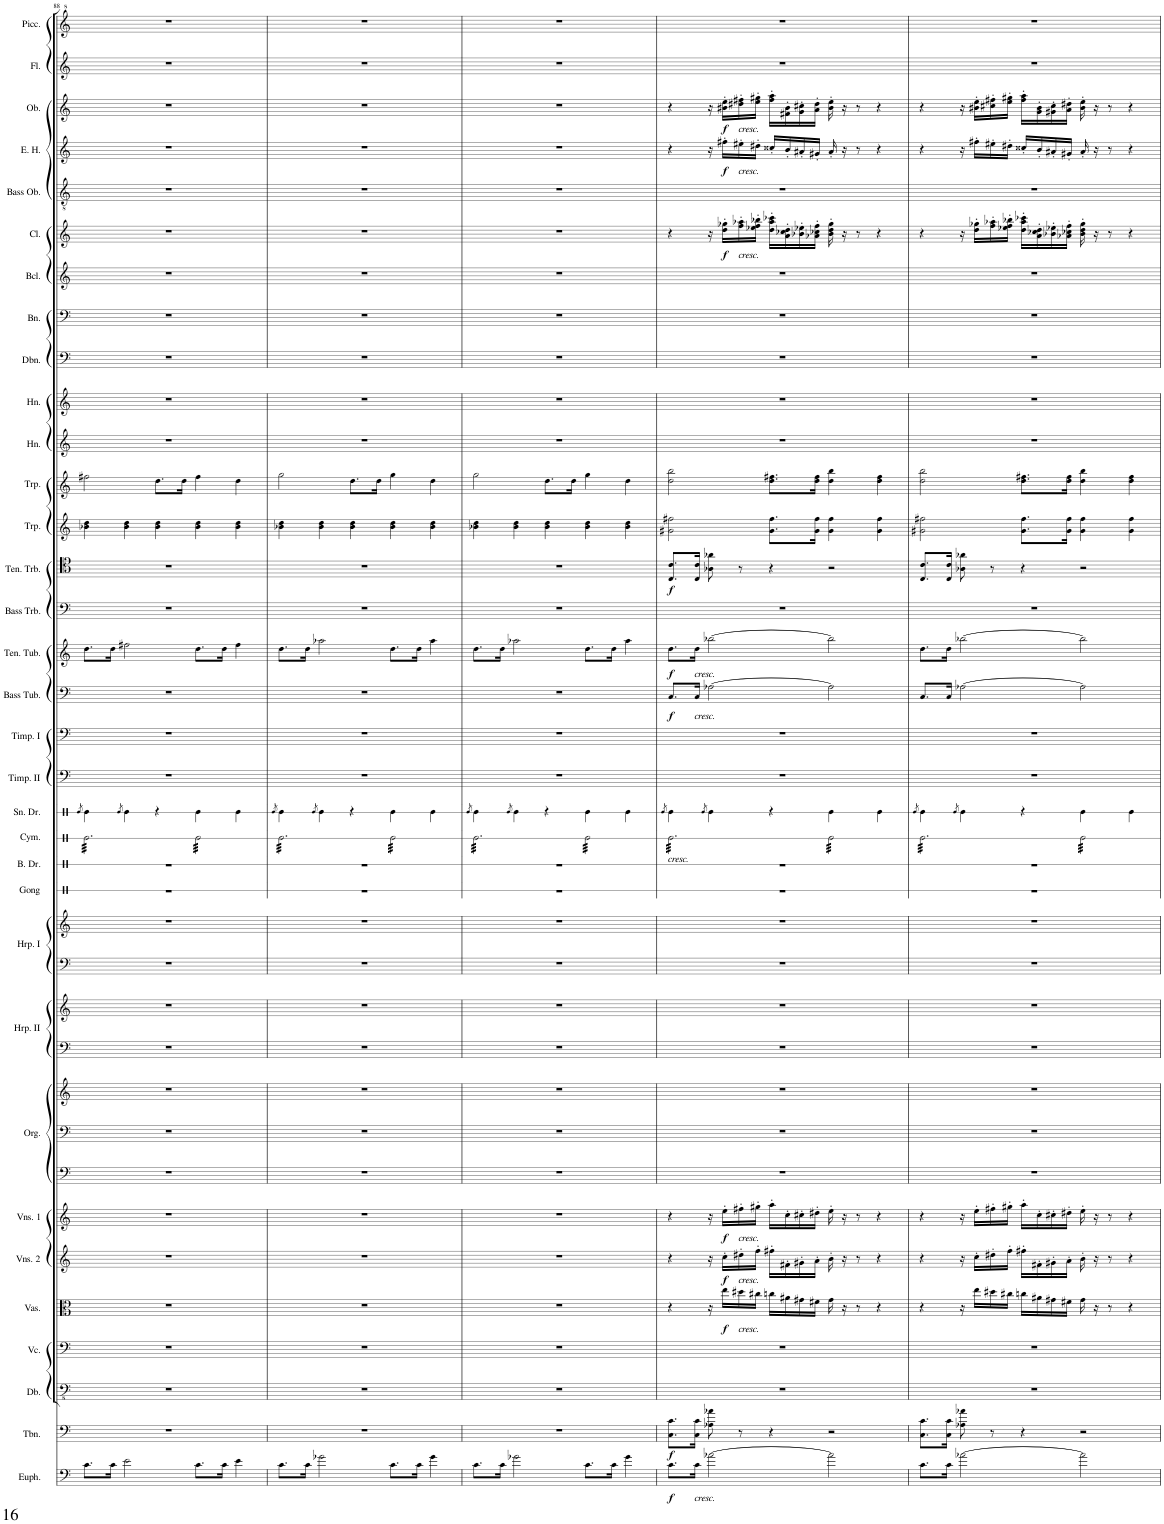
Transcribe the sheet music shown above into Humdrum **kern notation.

**kern	**dynam	**kern	**dynam	**kern	**kern	**kern	**dynam	**kern	**dynam	**kern	**dynam	**kern	**kern	**kern	**kern	**kern	**kern	**kern	**kern	**kern	**kern	**kern	**kern	**kern	**kern	**dynam	**kern	**dynam	**kern	**kern	**dynam	**kern	**kern	**kern	**kern	**kern	**kern	**kern	**kern	**dynam	**kern	**kern	**dynam	**kern	**dynam	**kern	**kern
*part33	*part33	*part32	*part32	*part31	*part30	*part29	*part29	*part28	*part28	*part27	*part27	*part26	*part26	*part26	*part25	*part25	*part24	*part24	*part23	*part22	*part21	*part20	*part19	*part18	*part17	*part17	*part16	*part16	*part15	*part14	*part14	*part13	*part12	*part11	*part10	*part9	*part8	*part7	*part6	*part6	*part5	*part4	*part4	*part3	*part3	*part2	*part1
*staff37	*staff37	*staff36	*staff36	*staff35	*staff34	*staff33	*staff33	*staff32	*staff32	*staff31	*staff31	*staff30	*staff29	*staff28	*staff27	*staff26	*staff25	*staff24	*staff23	*staff22	*staff21	*staff20	*staff19	*staff18	*staff17	*staff17	*staff16	*staff16	*staff15	*staff14	*staff14	*staff13	*staff12	*staff11	*staff10	*staff9	*staff8	*staff7	*staff6	*staff6	*staff5	*staff4	*staff4	*staff3	*staff3	*staff2	*staff1
*I"Euphonium	*	*I"Trombone	*	*I"Doublebasses	*I"Violoncello	*I"Viola	*	*I"2nd Violin	*	*I"1st Violin	*	*I"Organ	*	*	*I"Harp II	*	*I"Harp I	*	*I"Gong	*I"Bass Drum	*I"Cymbal	*I"Snare Drum	*I"Timpani II	*I"Timpani I	*I"Bass Tuba	*	*I"Tenor Tuba	*	*I"Bass Trombone	*I"2 Tenor Trombones	*	*I"III IV	*I"I II	*I"IV V VI	*I"I II III	*I"Double Bassoon	*I"3 Bassoon	*I"Bass Clarinet	*I"3 Clarinets in Bb	*	*I"Bass Oboe	*I"English Horn	*	*I"2 Oboe	*	*I"2 Flutes	*I"2 Piccolos
*I'Euph.	*	*I'Tbn.	*	*I'Db.	*I'Vc.	*	*	*	*	*	*	*I'Org.	*	*	*I'Hrp. II	*	*I'Hrp. I	*	*I'Gong	*I'B. Dr.	*I'Cym.	*I'Sn. Dr.	*I'Timp. II	*I'Timp. I	*I'Bass Tub.	*	*I'Ten. Tub.	*	*I'Bass Trb.	*I'Ten. Trb.	*	*	*	*	*	*I'Dbn.	*I'Bn.	*I'Bcl.	*I'Cl.	*	*I'Bass Ob.	*I'E. H.	*	*I'Ob.	*	*I'Fl.	*I'Picc.
!!LO:PB:g=z
*clefF4	*	*clefF4	*	*clefFv4	*clefF4	*clefC3	*	*clefG2	*	*clefG2	*	*clefF4	*clefF4	*clefG2	*clefF4	*clefG2	*clefF4	*clefG2	*clefX	*clefX	*clefX	*clefX	*clefF4	*clefF4	*clefF4	*	*clefG2	*	*clefF4	*clefC4	*	*clefG2	*clefG2	*clefG2	*clefG2	*clefF4	*clefF4	*clefG2	*clefG2	*	*clefGv2	*clefG2	*	*clefG2	*	*clefG2	*clefG^2
*	*	*	*	*Trd7c12	*	*	*	*	*	*	*	*	*	*	*	*	*	*	*	*	*	*	*	*	*	*	*Trd8c14	*	*	*	*	*Trd1c2	*Trd1c2	*Trd4c7	*Trd4c7	*Trd7c12	*	*Trd8c14	*Trd1c2	*	*	*Trd4c7	*	*	*	*	*Trd-7c-12
*k[]	*	*k[]	*	*k[]	*k[]	*k[]	*	*k[]	*	*k[]	*	*k[]	*k[]	*k[]	*k[]	*k[]	*k[]	*k[]	*k[]	*k[]	*k[]	*k[]	*k[]	*k[]	*k[]	*	*k[]	*	*k[]	*k[]	*	*k[]	*k[]	*k[]	*k[]	*k[]	*k[]	*k[]	*k[]	*	*k[]	*k[]	*	*k[]	*	*k[]	*k[]
*M5/4	*	*M5/4	*	*M5/4	*M5/4	*M5/4	*	*M5/4	*	*M5/4	*	*M5/4	*M5/4	*M5/4	*M5/4	*M5/4	*M5/4	*M5/4	*M5/4	*M5/4	*M5/4	*M5/4	*M5/4	*M5/4	*M5/4	*	*M5/4	*	*M5/4	*M5/4	*	*M5/4	*M5/4	*M5/4	*M5/4	*M5/4	*M5/4	*M5/4	*M5/4	*	*M5/4	*M5/4	*	*M5/4	*	*M5/4	*M5/4
=88	=88	=88	=88	=88	=88	=88	=88	=88	=88	=88	=88	=88	=88	=88	=88	=88	=88	=88	=88	=88	=88	=88	=88	=88	=88	=88	=88	=88	=88	=88	=88	=88	=88	=88	=88	=88	=88	=88	=88	=88	=88	=88	=88	=88	=88	=88	=88
.	.	.	.	.	.	.	.	.	.	.	.	.	.	.	.	.	.	.	.	.	.	8qRe/	.	.	.	.	.	.	.	.	.	.	.	.	.	.	.	.	.	.	.	.	.	.	.	.	.
*	*	*	*	*	*	*	*	*	*	*	*	*	*	*	*	*	*	*	*	*	*tremolo	*	*	*	*	*	*	*	*	*	*	*	*	*	*	*	*	*	*	*	*	*	*	*	*	*	*
8.c\L	.	4%5r	.	4%5r	4%5r	4%5r	.	4%5r	.	4%5r	.	4%5r	4%5r	4%5r	4%5r	4%5r	4%5r	4%5r	4%5r	4%5r	32Re\LLL	4Re\	4%5r	4%5r	4%5r	.	8.dd\L	.	4%5r	4%5r	.	4b-X\ 4dd\	2ff#X\	4%5r	4%5r	4%5r	4%5r	4%5r	4%5r	.	4%5r	4%5r	.	4%5r	.	4%5r	4%5r
.	.	.	.	.	.	.	.	.	.	.	.	.	.	.	.	.	.	.	.	.	32Re\	.	.	.	.	.	.	.	.	.	.	.	.	.	.	.	.	.	.	.	.	.	.	.	.	.	.
.	.	.	.	.	.	.	.	.	.	.	.	.	.	.	.	.	.	.	.	.	32Re\	.	.	.	.	.	.	.	.	.	.	.	.	.	.	.	.	.	.	.	.	.	.	.	.	.	.
.	.	.	.	.	.	.	.	.	.	.	.	.	.	.	.	.	.	.	.	.	32Re\	.	.	.	.	.	.	.	.	.	.	.	.	.	.	.	.	.	.	.	.	.	.	.	.	.	.
.	.	.	.	.	.	.	.	.	.	.	.	.	.	.	.	.	.	.	.	.	32Re\	.	.	.	.	.	.	.	.	.	.	.	.	.	.	.	.	.	.	.	.	.	.	.	.	.	.
.	.	.	.	.	.	.	.	.	.	.	.	.	.	.	.	.	.	.	.	.	32Re\	.	.	.	.	.	.	.	.	.	.	.	.	.	.	.	.	.	.	.	.	.	.	.	.	.	.
16c\Jk	.	.	.	.	.	.	.	.	.	.	.	.	.	.	.	.	.	.	.	.	32Re\	.	.	.	.	.	16dd\Jk	.	.	.	.	.	.	.	.	.	.	.	.	.	.	.	.	.	.	.	.
.	.	.	.	.	.	.	.	.	.	.	.	.	.	.	.	.	.	.	.	.	32Re\	.	.	.	.	.	.	.	.	.	.	.	.	.	.	.	.	.	.	.	.	.	.	.	.	.	.
.	.	.	.	.	.	.	.	.	.	.	.	.	.	.	.	.	.	.	.	.	.	8qRe/	.	.	.	.	.	.	.	.	.	.	.	.	.	.	.	.	.	.	.	.	.	.	.	.	.
2e\	.	.	.	.	.	.	.	.	.	.	.	.	.	.	.	.	.	.	.	.	32Re\	4Re\	.	.	.	.	2ff#X\	.	.	.	.	4b-\ 4dd\	.	.	.	.	.	.	.	.	.	.	.	.	.	.	.
.	.	.	.	.	.	.	.	.	.	.	.	.	.	.	.	.	.	.	.	.	32Re\	.	.	.	.	.	.	.	.	.	.	.	.	.	.	.	.	.	.	.	.	.	.	.	.	.	.
.	.	.	.	.	.	.	.	.	.	.	.	.	.	.	.	.	.	.	.	.	32Re\	.	.	.	.	.	.	.	.	.	.	.	.	.	.	.	.	.	.	.	.	.	.	.	.	.	.
.	.	.	.	.	.	.	.	.	.	.	.	.	.	.	.	.	.	.	.	.	32Re\	.	.	.	.	.	.	.	.	.	.	.	.	.	.	.	.	.	.	.	.	.	.	.	.	.	.
.	.	.	.	.	.	.	.	.	.	.	.	.	.	.	.	.	.	.	.	.	32Re\	.	.	.	.	.	.	.	.	.	.	.	.	.	.	.	.	.	.	.	.	.	.	.	.	.	.
.	.	.	.	.	.	.	.	.	.	.	.	.	.	.	.	.	.	.	.	.	32Re\	.	.	.	.	.	.	.	.	.	.	.	.	.	.	.	.	.	.	.	.	.	.	.	.	.	.
.	.	.	.	.	.	.	.	.	.	.	.	.	.	.	.	.	.	.	.	.	32Re\	.	.	.	.	.	.	.	.	.	.	.	.	.	.	.	.	.	.	.	.	.	.	.	.	.	.
.	.	.	.	.	.	.	.	.	.	.	.	.	.	.	.	.	.	.	.	.	32Re\	.	.	.	.	.	.	.	.	.	.	.	.	.	.	.	.	.	.	.	.	.	.	.	.	.	.
.	.	.	.	.	.	.	.	.	.	.	.	.	.	.	.	.	.	.	.	.	32Re\	4r	.	.	.	.	.	.	.	.	.	4b-\ 4dd\	8.dd\L	.	.	.	.	.	.	.	.	.	.	.	.	.	.
.	.	.	.	.	.	.	.	.	.	.	.	.	.	.	.	.	.	.	.	.	32Re\	.	.	.	.	.	.	.	.	.	.	.	.	.	.	.	.	.	.	.	.	.	.	.	.	.	.
.	.	.	.	.	.	.	.	.	.	.	.	.	.	.	.	.	.	.	.	.	32Re\	.	.	.	.	.	.	.	.	.	.	.	.	.	.	.	.	.	.	.	.	.	.	.	.	.	.
.	.	.	.	.	.	.	.	.	.	.	.	.	.	.	.	.	.	.	.	.	32Re\	.	.	.	.	.	.	.	.	.	.	.	.	.	.	.	.	.	.	.	.	.	.	.	.	.	.
.	.	.	.	.	.	.	.	.	.	.	.	.	.	.	.	.	.	.	.	.	32Re\	.	.	.	.	.	.	.	.	.	.	.	.	.	.	.	.	.	.	.	.	.	.	.	.	.	.
.	.	.	.	.	.	.	.	.	.	.	.	.	.	.	.	.	.	.	.	.	32Re\	.	.	.	.	.	.	.	.	.	.	.	.	.	.	.	.	.	.	.	.	.	.	.	.	.	.
.	.	.	.	.	.	.	.	.	.	.	.	.	.	.	.	.	.	.	.	.	32Re\	.	.	.	.	.	.	.	.	.	.	.	16dd\Jk	.	.	.	.	.	.	.	.	.	.	.	.	.	.
.	.	.	.	.	.	.	.	.	.	.	.	.	.	.	.	.	.	.	.	.	32Re\JJJ	.	.	.	.	.	.	.	.	.	.	.	.	.	.	.	.	.	.	.	.	.	.	.	.	.	.
8.c\L	.	.	.	.	.	.	.	.	.	.	.	.	.	.	.	.	.	.	.	.	32Re\LLL	4Re\	.	.	.	.	8.dd\L	.	.	.	.	4b-\ 4dd\	4ff#\	.	.	.	.	.	.	.	.	.	.	.	.	.	.
.	.	.	.	.	.	.	.	.	.	.	.	.	.	.	.	.	.	.	.	.	32Re\	.	.	.	.	.	.	.	.	.	.	.	.	.	.	.	.	.	.	.	.	.	.	.	.	.	.
.	.	.	.	.	.	.	.	.	.	.	.	.	.	.	.	.	.	.	.	.	32Re\	.	.	.	.	.	.	.	.	.	.	.	.	.	.	.	.	.	.	.	.	.	.	.	.	.	.
.	.	.	.	.	.	.	.	.	.	.	.	.	.	.	.	.	.	.	.	.	32Re\	.	.	.	.	.	.	.	.	.	.	.	.	.	.	.	.	.	.	.	.	.	.	.	.	.	.
.	.	.	.	.	.	.	.	.	.	.	.	.	.	.	.	.	.	.	.	.	32Re\	.	.	.	.	.	.	.	.	.	.	.	.	.	.	.	.	.	.	.	.	.	.	.	.	.	.
.	.	.	.	.	.	.	.	.	.	.	.	.	.	.	.	.	.	.	.	.	32Re\	.	.	.	.	.	.	.	.	.	.	.	.	.	.	.	.	.	.	.	.	.	.	.	.	.	.
16c\Jk	.	.	.	.	.	.	.	.	.	.	.	.	.	.	.	.	.	.	.	.	32Re\	.	.	.	.	.	16dd\Jk	.	.	.	.	.	.	.	.	.	.	.	.	.	.	.	.	.	.	.	.
.	.	.	.	.	.	.	.	.	.	.	.	.	.	.	.	.	.	.	.	.	32Re\	.	.	.	.	.	.	.	.	.	.	.	.	.	.	.	.	.	.	.	.	.	.	.	.	.	.
4e\	.	.	.	.	.	.	.	.	.	.	.	.	.	.	.	.	.	.	.	.	32Re\	4Re\	.	.	.	.	4ff#\	.	.	.	.	4b-\ 4dd\	4dd\	.	.	.	.	.	.	.	.	.	.	.	.	.	.
.	.	.	.	.	.	.	.	.	.	.	.	.	.	.	.	.	.	.	.	.	32Re\	.	.	.	.	.	.	.	.	.	.	.	.	.	.	.	.	.	.	.	.	.	.	.	.	.	.
.	.	.	.	.	.	.	.	.	.	.	.	.	.	.	.	.	.	.	.	.	32Re\	.	.	.	.	.	.	.	.	.	.	.	.	.	.	.	.	.	.	.	.	.	.	.	.	.	.
.	.	.	.	.	.	.	.	.	.	.	.	.	.	.	.	.	.	.	.	.	32Re\	.	.	.	.	.	.	.	.	.	.	.	.	.	.	.	.	.	.	.	.	.	.	.	.	.	.
.	.	.	.	.	.	.	.	.	.	.	.	.	.	.	.	.	.	.	.	.	32Re\	.	.	.	.	.	.	.	.	.	.	.	.	.	.	.	.	.	.	.	.	.	.	.	.	.	.
.	.	.	.	.	.	.	.	.	.	.	.	.	.	.	.	.	.	.	.	.	32Re\	.	.	.	.	.	.	.	.	.	.	.	.	.	.	.	.	.	.	.	.	.	.	.	.	.	.
.	.	.	.	.	.	.	.	.	.	.	.	.	.	.	.	.	.	.	.	.	32Re\	.	.	.	.	.	.	.	.	.	.	.	.	.	.	.	.	.	.	.	.	.	.	.	.	.	.
.	.	.	.	.	.	.	.	.	.	.	.	.	.	.	.	.	.	.	.	.	32Re\JJJ	.	.	.	.	.	.	.	.	.	.	.	.	.	.	.	.	.	.	.	.	.	.	.	.	.	.
=89	=89	=89	=89	=89	=89	=89	=89	=89	=89	=89	=89	=89	=89	=89	=89	=89	=89	=89	=89	=89	=89	=89	=89	=89	=89	=89	=89	=89	=89	=89	=89	=89	=89	=89	=89	=89	=89	=89	=89	=89	=89	=89	=89	=89	=89	=89	=89
.	.	.	.	.	.	.	.	.	.	.	.	.	.	.	.	.	.	.	.	.	.	8qRe/	.	.	.	.	.	.	.	.	.	.	.	.	.	.	.	.	.	.	.	.	.	.	.	.	.
8.c\L	.	4%5r	.	4%5r	4%5r	4%5r	.	4%5r	.	4%5r	.	4%5r	4%5r	4%5r	4%5r	4%5r	4%5r	4%5r	4%5r	4%5r	32Re\LLL	4Re\	4%5r	4%5r	4%5r	.	8.dd\L	.	4%5r	4%5r	.	4b-X\ 4dd\	2gg\	4%5r	4%5r	4%5r	4%5r	4%5r	4%5r	.	4%5r	4%5r	.	4%5r	.	4%5r	4%5r
.	.	.	.	.	.	.	.	.	.	.	.	.	.	.	.	.	.	.	.	.	32Re\	.	.	.	.	.	.	.	.	.	.	.	.	.	.	.	.	.	.	.	.	.	.	.	.	.	.
.	.	.	.	.	.	.	.	.	.	.	.	.	.	.	.	.	.	.	.	.	32Re\	.	.	.	.	.	.	.	.	.	.	.	.	.	.	.	.	.	.	.	.	.	.	.	.	.	.
.	.	.	.	.	.	.	.	.	.	.	.	.	.	.	.	.	.	.	.	.	32Re\	.	.	.	.	.	.	.	.	.	.	.	.	.	.	.	.	.	.	.	.	.	.	.	.	.	.
.	.	.	.	.	.	.	.	.	.	.	.	.	.	.	.	.	.	.	.	.	32Re\	.	.	.	.	.	.	.	.	.	.	.	.	.	.	.	.	.	.	.	.	.	.	.	.	.	.
.	.	.	.	.	.	.	.	.	.	.	.	.	.	.	.	.	.	.	.	.	32Re\	.	.	.	.	.	.	.	.	.	.	.	.	.	.	.	.	.	.	.	.	.	.	.	.	.	.
16c\Jk	.	.	.	.	.	.	.	.	.	.	.	.	.	.	.	.	.	.	.	.	32Re\	.	.	.	.	.	16dd\Jk	.	.	.	.	.	.	.	.	.	.	.	.	.	.	.	.	.	.	.	.
.	.	.	.	.	.	.	.	.	.	.	.	.	.	.	.	.	.	.	.	.	32Re\	.	.	.	.	.	.	.	.	.	.	.	.	.	.	.	.	.	.	.	.	.	.	.	.	.	.
.	.	.	.	.	.	.	.	.	.	.	.	.	.	.	.	.	.	.	.	.	.	8qRe/	.	.	.	.	.	.	.	.	.	.	.	.	.	.	.	.	.	.	.	.	.	.	.	.	.
2g-X\	.	.	.	.	.	.	.	.	.	.	.	.	.	.	.	.	.	.	.	.	32Re\	4Re\	.	.	.	.	2aa-X\	.	.	.	.	4b-\ 4dd\	.	.	.	.	.	.	.	.	.	.	.	.	.	.	.
.	.	.	.	.	.	.	.	.	.	.	.	.	.	.	.	.	.	.	.	.	32Re\	.	.	.	.	.	.	.	.	.	.	.	.	.	.	.	.	.	.	.	.	.	.	.	.	.	.
.	.	.	.	.	.	.	.	.	.	.	.	.	.	.	.	.	.	.	.	.	32Re\	.	.	.	.	.	.	.	.	.	.	.	.	.	.	.	.	.	.	.	.	.	.	.	.	.	.
.	.	.	.	.	.	.	.	.	.	.	.	.	.	.	.	.	.	.	.	.	32Re\	.	.	.	.	.	.	.	.	.	.	.	.	.	.	.	.	.	.	.	.	.	.	.	.	.	.
.	.	.	.	.	.	.	.	.	.	.	.	.	.	.	.	.	.	.	.	.	32Re\	.	.	.	.	.	.	.	.	.	.	.	.	.	.	.	.	.	.	.	.	.	.	.	.	.	.
.	.	.	.	.	.	.	.	.	.	.	.	.	.	.	.	.	.	.	.	.	32Re\	.	.	.	.	.	.	.	.	.	.	.	.	.	.	.	.	.	.	.	.	.	.	.	.	.	.
.	.	.	.	.	.	.	.	.	.	.	.	.	.	.	.	.	.	.	.	.	32Re\	.	.	.	.	.	.	.	.	.	.	.	.	.	.	.	.	.	.	.	.	.	.	.	.	.	.
.	.	.	.	.	.	.	.	.	.	.	.	.	.	.	.	.	.	.	.	.	32Re\	.	.	.	.	.	.	.	.	.	.	.	.	.	.	.	.	.	.	.	.	.	.	.	.	.	.
.	.	.	.	.	.	.	.	.	.	.	.	.	.	.	.	.	.	.	.	.	32Re\	4r	.	.	.	.	.	.	.	.	.	4b-\ 4dd\	8.dd\L	.	.	.	.	.	.	.	.	.	.	.	.	.	.
.	.	.	.	.	.	.	.	.	.	.	.	.	.	.	.	.	.	.	.	.	32Re\	.	.	.	.	.	.	.	.	.	.	.	.	.	.	.	.	.	.	.	.	.	.	.	.	.	.
.	.	.	.	.	.	.	.	.	.	.	.	.	.	.	.	.	.	.	.	.	32Re\	.	.	.	.	.	.	.	.	.	.	.	.	.	.	.	.	.	.	.	.	.	.	.	.	.	.
.	.	.	.	.	.	.	.	.	.	.	.	.	.	.	.	.	.	.	.	.	32Re\	.	.	.	.	.	.	.	.	.	.	.	.	.	.	.	.	.	.	.	.	.	.	.	.	.	.
.	.	.	.	.	.	.	.	.	.	.	.	.	.	.	.	.	.	.	.	.	32Re\	.	.	.	.	.	.	.	.	.	.	.	.	.	.	.	.	.	.	.	.	.	.	.	.	.	.
.	.	.	.	.	.	.	.	.	.	.	.	.	.	.	.	.	.	.	.	.	32Re\	.	.	.	.	.	.	.	.	.	.	.	.	.	.	.	.	.	.	.	.	.	.	.	.	.	.
.	.	.	.	.	.	.	.	.	.	.	.	.	.	.	.	.	.	.	.	.	32Re\	.	.	.	.	.	.	.	.	.	.	.	16dd\Jk	.	.	.	.	.	.	.	.	.	.	.	.	.	.
.	.	.	.	.	.	.	.	.	.	.	.	.	.	.	.	.	.	.	.	.	32Re\JJJ	.	.	.	.	.	.	.	.	.	.	.	.	.	.	.	.	.	.	.	.	.	.	.	.	.	.
8.c\L	.	.	.	.	.	.	.	.	.	.	.	.	.	.	.	.	.	.	.	.	32Re\LLL	4Re\	.	.	.	.	8.dd\L	.	.	.	.	4b-\ 4dd\	4gg\	.	.	.	.	.	.	.	.	.	.	.	.	.	.
.	.	.	.	.	.	.	.	.	.	.	.	.	.	.	.	.	.	.	.	.	32Re\	.	.	.	.	.	.	.	.	.	.	.	.	.	.	.	.	.	.	.	.	.	.	.	.	.	.
.	.	.	.	.	.	.	.	.	.	.	.	.	.	.	.	.	.	.	.	.	32Re\	.	.	.	.	.	.	.	.	.	.	.	.	.	.	.	.	.	.	.	.	.	.	.	.	.	.
.	.	.	.	.	.	.	.	.	.	.	.	.	.	.	.	.	.	.	.	.	32Re\	.	.	.	.	.	.	.	.	.	.	.	.	.	.	.	.	.	.	.	.	.	.	.	.	.	.
.	.	.	.	.	.	.	.	.	.	.	.	.	.	.	.	.	.	.	.	.	32Re\	.	.	.	.	.	.	.	.	.	.	.	.	.	.	.	.	.	.	.	.	.	.	.	.	.	.
.	.	.	.	.	.	.	.	.	.	.	.	.	.	.	.	.	.	.	.	.	32Re\	.	.	.	.	.	.	.	.	.	.	.	.	.	.	.	.	.	.	.	.	.	.	.	.	.	.
16c\Jk	.	.	.	.	.	.	.	.	.	.	.	.	.	.	.	.	.	.	.	.	32Re\	.	.	.	.	.	16dd\Jk	.	.	.	.	.	.	.	.	.	.	.	.	.	.	.	.	.	.	.	.
.	.	.	.	.	.	.	.	.	.	.	.	.	.	.	.	.	.	.	.	.	32Re\	.	.	.	.	.	.	.	.	.	.	.	.	.	.	.	.	.	.	.	.	.	.	.	.	.	.
4g-\	.	.	.	.	.	.	.	.	.	.	.	.	.	.	.	.	.	.	.	.	32Re\	4Re\	.	.	.	.	4aa-\	.	.	.	.	4b-\ 4dd\	4dd\	.	.	.	.	.	.	.	.	.	.	.	.	.	.
.	.	.	.	.	.	.	.	.	.	.	.	.	.	.	.	.	.	.	.	.	32Re\	.	.	.	.	.	.	.	.	.	.	.	.	.	.	.	.	.	.	.	.	.	.	.	.	.	.
.	.	.	.	.	.	.	.	.	.	.	.	.	.	.	.	.	.	.	.	.	32Re\	.	.	.	.	.	.	.	.	.	.	.	.	.	.	.	.	.	.	.	.	.	.	.	.	.	.
.	.	.	.	.	.	.	.	.	.	.	.	.	.	.	.	.	.	.	.	.	32Re\	.	.	.	.	.	.	.	.	.	.	.	.	.	.	.	.	.	.	.	.	.	.	.	.	.	.
.	.	.	.	.	.	.	.	.	.	.	.	.	.	.	.	.	.	.	.	.	32Re\	.	.	.	.	.	.	.	.	.	.	.	.	.	.	.	.	.	.	.	.	.	.	.	.	.	.
.	.	.	.	.	.	.	.	.	.	.	.	.	.	.	.	.	.	.	.	.	32Re\	.	.	.	.	.	.	.	.	.	.	.	.	.	.	.	.	.	.	.	.	.	.	.	.	.	.
.	.	.	.	.	.	.	.	.	.	.	.	.	.	.	.	.	.	.	.	.	32Re\	.	.	.	.	.	.	.	.	.	.	.	.	.	.	.	.	.	.	.	.	.	.	.	.	.	.
.	.	.	.	.	.	.	.	.	.	.	.	.	.	.	.	.	.	.	.	.	32Re\JJJ	.	.	.	.	.	.	.	.	.	.	.	.	.	.	.	.	.	.	.	.	.	.	.	.	.	.
=90	=90	=90	=90	=90	=90	=90	=90	=90	=90	=90	=90	=90	=90	=90	=90	=90	=90	=90	=90	=90	=90	=90	=90	=90	=90	=90	=90	=90	=90	=90	=90	=90	=90	=90	=90	=90	=90	=90	=90	=90	=90	=90	=90	=90	=90	=90	=90
.	.	.	.	.	.	.	.	.	.	.	.	.	.	.	.	.	.	.	.	.	.	8qRe/	.	.	.	.	.	.	.	.	.	.	.	.	.	.	.	.	.	.	.	.	.	.	.	.	.
8.c\L	.	4%5r	.	4%5r	4%5r	4%5r	.	4%5r	.	4%5r	.	4%5r	4%5r	4%5r	4%5r	4%5r	4%5r	4%5r	4%5r	4%5r	32Re\LLL	4Re\	4%5r	4%5r	4%5r	.	8.dd\L	.	4%5r	4%5r	.	4b-X\ 4dd\	2gg\	4%5r	4%5r	4%5r	4%5r	4%5r	4%5r	.	4%5r	4%5r	.	4%5r	.	4%5r	4%5r
.	.	.	.	.	.	.	.	.	.	.	.	.	.	.	.	.	.	.	.	.	32Re\	.	.	.	.	.	.	.	.	.	.	.	.	.	.	.	.	.	.	.	.	.	.	.	.	.	.
.	.	.	.	.	.	.	.	.	.	.	.	.	.	.	.	.	.	.	.	.	32Re\	.	.	.	.	.	.	.	.	.	.	.	.	.	.	.	.	.	.	.	.	.	.	.	.	.	.
.	.	.	.	.	.	.	.	.	.	.	.	.	.	.	.	.	.	.	.	.	32Re\	.	.	.	.	.	.	.	.	.	.	.	.	.	.	.	.	.	.	.	.	.	.	.	.	.	.
.	.	.	.	.	.	.	.	.	.	.	.	.	.	.	.	.	.	.	.	.	32Re\	.	.	.	.	.	.	.	.	.	.	.	.	.	.	.	.	.	.	.	.	.	.	.	.	.	.
.	.	.	.	.	.	.	.	.	.	.	.	.	.	.	.	.	.	.	.	.	32Re\	.	.	.	.	.	.	.	.	.	.	.	.	.	.	.	.	.	.	.	.	.	.	.	.	.	.
16c\Jk	.	.	.	.	.	.	.	.	.	.	.	.	.	.	.	.	.	.	.	.	32Re\	.	.	.	.	.	16dd\Jk	.	.	.	.	.	.	.	.	.	.	.	.	.	.	.	.	.	.	.	.
.	.	.	.	.	.	.	.	.	.	.	.	.	.	.	.	.	.	.	.	.	32Re\	.	.	.	.	.	.	.	.	.	.	.	.	.	.	.	.	.	.	.	.	.	.	.	.	.	.
.	.	.	.	.	.	.	.	.	.	.	.	.	.	.	.	.	.	.	.	.	.	8qRe/	.	.	.	.	.	.	.	.	.	.	.	.	.	.	.	.	.	.	.	.	.	.	.	.	.
2g-X\	.	.	.	.	.	.	.	.	.	.	.	.	.	.	.	.	.	.	.	.	32Re\	4Re\	.	.	.	.	2aa-X\	.	.	.	.	4b-\ 4dd\	.	.	.	.	.	.	.	.	.	.	.	.	.	.	.
.	.	.	.	.	.	.	.	.	.	.	.	.	.	.	.	.	.	.	.	.	32Re\	.	.	.	.	.	.	.	.	.	.	.	.	.	.	.	.	.	.	.	.	.	.	.	.	.	.
.	.	.	.	.	.	.	.	.	.	.	.	.	.	.	.	.	.	.	.	.	32Re\	.	.	.	.	.	.	.	.	.	.	.	.	.	.	.	.	.	.	.	.	.	.	.	.	.	.
.	.	.	.	.	.	.	.	.	.	.	.	.	.	.	.	.	.	.	.	.	32Re\	.	.	.	.	.	.	.	.	.	.	.	.	.	.	.	.	.	.	.	.	.	.	.	.	.	.
.	.	.	.	.	.	.	.	.	.	.	.	.	.	.	.	.	.	.	.	.	32Re\	.	.	.	.	.	.	.	.	.	.	.	.	.	.	.	.	.	.	.	.	.	.	.	.	.	.
.	.	.	.	.	.	.	.	.	.	.	.	.	.	.	.	.	.	.	.	.	32Re\	.	.	.	.	.	.	.	.	.	.	.	.	.	.	.	.	.	.	.	.	.	.	.	.	.	.
.	.	.	.	.	.	.	.	.	.	.	.	.	.	.	.	.	.	.	.	.	32Re\	.	.	.	.	.	.	.	.	.	.	.	.	.	.	.	.	.	.	.	.	.	.	.	.	.	.
.	.	.	.	.	.	.	.	.	.	.	.	.	.	.	.	.	.	.	.	.	32Re\	.	.	.	.	.	.	.	.	.	.	.	.	.	.	.	.	.	.	.	.	.	.	.	.	.	.
.	.	.	.	.	.	.	.	.	.	.	.	.	.	.	.	.	.	.	.	.	32Re\	4r	.	.	.	.	.	.	.	.	.	4b-\ 4dd\	8.dd\L	.	.	.	.	.	.	.	.	.	.	.	.	.	.
.	.	.	.	.	.	.	.	.	.	.	.	.	.	.	.	.	.	.	.	.	32Re\	.	.	.	.	.	.	.	.	.	.	.	.	.	.	.	.	.	.	.	.	.	.	.	.	.	.
.	.	.	.	.	.	.	.	.	.	.	.	.	.	.	.	.	.	.	.	.	32Re\	.	.	.	.	.	.	.	.	.	.	.	.	.	.	.	.	.	.	.	.	.	.	.	.	.	.
.	.	.	.	.	.	.	.	.	.	.	.	.	.	.	.	.	.	.	.	.	32Re\	.	.	.	.	.	.	.	.	.	.	.	.	.	.	.	.	.	.	.	.	.	.	.	.	.	.
.	.	.	.	.	.	.	.	.	.	.	.	.	.	.	.	.	.	.	.	.	32Re\	.	.	.	.	.	.	.	.	.	.	.	.	.	.	.	.	.	.	.	.	.	.	.	.	.	.
.	.	.	.	.	.	.	.	.	.	.	.	.	.	.	.	.	.	.	.	.	32Re\	.	.	.	.	.	.	.	.	.	.	.	.	.	.	.	.	.	.	.	.	.	.	.	.	.	.
.	.	.	.	.	.	.	.	.	.	.	.	.	.	.	.	.	.	.	.	.	32Re\	.	.	.	.	.	.	.	.	.	.	.	16dd\Jk	.	.	.	.	.	.	.	.	.	.	.	.	.	.
.	.	.	.	.	.	.	.	.	.	.	.	.	.	.	.	.	.	.	.	.	32Re\JJJ	.	.	.	.	.	.	.	.	.	.	.	.	.	.	.	.	.	.	.	.	.	.	.	.	.	.
8.c\L	.	.	.	.	.	.	.	.	.	.	.	.	.	.	.	.	.	.	.	.	32Re\LLL	4Re\	.	.	.	.	8.dd\L	.	.	.	.	4b-\ 4dd\	4gg\	.	.	.	.	.	.	.	.	.	.	.	.	.	.
.	.	.	.	.	.	.	.	.	.	.	.	.	.	.	.	.	.	.	.	.	32Re\	.	.	.	.	.	.	.	.	.	.	.	.	.	.	.	.	.	.	.	.	.	.	.	.	.	.
.	.	.	.	.	.	.	.	.	.	.	.	.	.	.	.	.	.	.	.	.	32Re\	.	.	.	.	.	.	.	.	.	.	.	.	.	.	.	.	.	.	.	.	.	.	.	.	.	.
.	.	.	.	.	.	.	.	.	.	.	.	.	.	.	.	.	.	.	.	.	32Re\	.	.	.	.	.	.	.	.	.	.	.	.	.	.	.	.	.	.	.	.	.	.	.	.	.	.
.	.	.	.	.	.	.	.	.	.	.	.	.	.	.	.	.	.	.	.	.	32Re\	.	.	.	.	.	.	.	.	.	.	.	.	.	.	.	.	.	.	.	.	.	.	.	.	.	.
.	.	.	.	.	.	.	.	.	.	.	.	.	.	.	.	.	.	.	.	.	32Re\	.	.	.	.	.	.	.	.	.	.	.	.	.	.	.	.	.	.	.	.	.	.	.	.	.	.
16c\Jk	.	.	.	.	.	.	.	.	.	.	.	.	.	.	.	.	.	.	.	.	32Re\	.	.	.	.	.	16dd\Jk	.	.	.	.	.	.	.	.	.	.	.	.	.	.	.	.	.	.	.	.
.	.	.	.	.	.	.	.	.	.	.	.	.	.	.	.	.	.	.	.	.	32Re\	.	.	.	.	.	.	.	.	.	.	.	.	.	.	.	.	.	.	.	.	.	.	.	.	.	.
4g-\	.	.	.	.	.	.	.	.	.	.	.	.	.	.	.	.	.	.	.	.	32Re\	4Re\	.	.	.	.	4aa-\	.	.	.	.	4b-\ 4dd\	4dd\	.	.	.	.	.	.	.	.	.	.	.	.	.	.
.	.	.	.	.	.	.	.	.	.	.	.	.	.	.	.	.	.	.	.	.	32Re\	.	.	.	.	.	.	.	.	.	.	.	.	.	.	.	.	.	.	.	.	.	.	.	.	.	.
.	.	.	.	.	.	.	.	.	.	.	.	.	.	.	.	.	.	.	.	.	32Re\	.	.	.	.	.	.	.	.	.	.	.	.	.	.	.	.	.	.	.	.	.	.	.	.	.	.
.	.	.	.	.	.	.	.	.	.	.	.	.	.	.	.	.	.	.	.	.	32Re\	.	.	.	.	.	.	.	.	.	.	.	.	.	.	.	.	.	.	.	.	.	.	.	.	.	.
.	.	.	.	.	.	.	.	.	.	.	.	.	.	.	.	.	.	.	.	.	32Re\	.	.	.	.	.	.	.	.	.	.	.	.	.	.	.	.	.	.	.	.	.	.	.	.	.	.
.	.	.	.	.	.	.	.	.	.	.	.	.	.	.	.	.	.	.	.	.	32Re\	.	.	.	.	.	.	.	.	.	.	.	.	.	.	.	.	.	.	.	.	.	.	.	.	.	.
.	.	.	.	.	.	.	.	.	.	.	.	.	.	.	.	.	.	.	.	.	32Re\	.	.	.	.	.	.	.	.	.	.	.	.	.	.	.	.	.	.	.	.	.	.	.	.	.	.
.	.	.	.	.	.	.	.	.	.	.	.	.	.	.	.	.	.	.	.	.	32Re\JJJ	.	.	.	.	.	.	.	.	.	.	.	.	.	.	.	.	.	.	.	.	.	.	.	.	.	.
=91	=91	=91	=91	=91	=91	=91	=91	=91	=91	=91	=91	=91	=91	=91	=91	=91	=91	=91	=91	=91	=91	=91	=91	=91	=91	=91	=91	=91	=91	=91	=91	=91	=91	=91	=91	=91	=91	=91	=91	=91	=91	=91	=91	=91	=91	=91	=91
.	.	.	.	.	.	.	.	.	.	.	.	.	.	.	.	.	.	.	.	.	.	8qRe/	.	.	.	.	.	.	.	.	.	.	.	.	.	.	.	.	.	.	.	.	.	.	.	.	.
!	!	!	!	!	!	!	!	!	!	!	!	!	!	!	!	!	!	!	!	!	!LO:TX:b:i:t=cresc.	!	!	!	!	!	!	!	!	!	!	!	!	!	!	!	!	!	!	!	!	!	!	!	!	!	!
!	!LO:DY:b	!	!LO:DY:b	!	!	!	!	!	!	!	!	!	!	!	!	!	!	!	!	!	!	!	!	!	!	!LO:DY:b	!	!LO:DY:b	!	!	!LO:DY:b	!	!	!	!	!	!	!	!	!	!	!	!	!	!	!	!
8.c\L	f	8.C\ 8.c\L	f	4%5r	4%5r	4r	.	4r	.	4r	.	4%5r	4%5r	4%5r	4%5r	4%5r	4%5r	4%5r	4%5r	4%5r	32Re\LLL	4Re\	4%5r	4%5r	8.C/L	f	8.dd\L	f	4%5r	8.C/ 8.c/L	f	2g#X\ 2ff#X\	2dd\ 2bb\	4%5r	4%5r	4%5r	4%5r	4%5r	4r	.	4%5r	4r	.	4r	.	4%5r	4%5r
.	.	.	.	.	.	.	.	.	.	.	.	.	.	.	.	.	.	.	.	.	32Re\	.	.	.	.	.	.	.	.	.	.	.	.	.	.	.	.	.	.	.	.	.	.	.	.	.	.
.	.	.	.	.	.	.	.	.	.	.	.	.	.	.	.	.	.	.	.	.	32Re\	.	.	.	.	.	.	.	.	.	.	.	.	.	.	.	.	.	.	.	.	.	.	.	.	.	.
.	.	.	.	.	.	.	.	.	.	.	.	.	.	.	.	.	.	.	.	.	32Re\	.	.	.	.	.	.	.	.	.	.	.	.	.	.	.	.	.	.	.	.	.	.	.	.	.	.
.	.	.	.	.	.	.	.	.	.	.	.	.	.	.	.	.	.	.	.	.	32Re\	.	.	.	.	.	.	.	.	.	.	.	.	.	.	.	.	.	.	.	.	.	.	.	.	.	.
.	.	.	.	.	.	.	.	.	.	.	.	.	.	.	.	.	.	.	.	.	32Re\	.	.	.	.	.	.	.	.	.	.	.	.	.	.	.	.	.	.	.	.	.	.	.	.	.	.
!	!	!	!	!	!	!	!	!	!	!	!	!	!	!	!	!	!	!	!	!	!	!	!	!	!	!	!LO:TX:b:i:t=cresc.	!	!	!	!	!	!	!	!	!	!	!	!	!	!	!	!	!	!	!	!
!	!	!	!	!	!	!	!	!	!	!	!	!	!	!	!	!	!	!	!	!	!	!	!	!	!LO:TX:b:i:t=cresc.	!	!	!	!	!	!	!	!	!	!	!	!	!	!	!	!	!	!	!	!	!	!
!LO:TX:b:i:t=cresc.	!	!	!	!	!	!	!	!	!	!	!	!	!	!	!	!	!	!	!	!	!	!	!	!	!	!	!	!	!	!	!	!	!	!	!	!	!	!	!	!	!	!	!	!	!	!	!
16c\Jk	.	16C\ 16c\Jk	.	.	.	.	.	.	.	.	.	.	.	.	.	.	.	.	.	.	32Re\	.	.	.	16C/Jk	.	16dd\Jk	.	.	16C/ 16c/Jk	.	.	.	.	.	.	.	.	.	.	.	.	.	.	.	.	.
.	.	.	.	.	.	.	.	.	.	.	.	.	.	.	.	.	.	.	.	.	32Re\	.	.	.	.	.	.	.	.	.	.	.	.	.	.	.	.	.	.	.	.	.	.	.	.	.	.
.	.	.	.	.	.	.	.	.	.	.	.	.	.	.	.	.	.	.	.	.	.	8qRe/	.	.	.	.	.	.	.	.	.	.	.	.	.	.	.	.	.	.	.	.	.	.	.	.	.
[2a-X\	.	8A-X\ 8a-X\	.	.	.	16r	.	16r	.	16r	.	.	.	.	.	.	.	.	.	.	32Re\	4Re\	.	.	[2A-X\	.	[2bb-X\	.	.	8A-X\ 8a-X\	.	.	.	.	.	.	.	.	16r	.	.	16r	.	16r	.	.	.
.	.	.	.	.	.	.	.	.	.	.	.	.	.	.	.	.	.	.	.	.	32Re\	.	.	.	.	.	.	.	.	.	.	.	.	.	.	.	.	.	.	.	.	.	.	.	.	.	.
!	!	!	!	!	!	!	!LO:DY:b	!	!LO:DY:b	!	!LO:DY:b	!	!	!	!	!	!	!	!	!	!	!	!	!	!	!	!	!	!	!	!	!	!	!	!	!	!	!	!	!LO:DY:b	!	!	!LO:DY:b	!	!LO:DY:b	!	!
.	.	.	.	.	.	16ee\LL	f	16cc'\LL	f	16ee'\LL	f	.	.	.	.	.	.	.	.	.	32Re\	.	.	.	.	.	.	.	.	.	.	.	.	.	.	.	.	.	16dd\' 16gg-X\'LL	f	.	16ff#X'\LL	f	16b#X\' 16ee\'LL	f	.	.
.	.	.	.	.	.	.	.	.	.	.	.	.	.	.	.	.	.	.	.	.	32Re\	.	.	.	.	.	.	.	.	.	.	.	.	.	.	.	.	.	.	.	.	.	.	.	.	.	.
!	!	!	!	!	!	!	!	!	!	!	!	!	!	!	!	!	!	!	!	!	!	!	!	!	!	!	!	!	!	!	!	!	!	!	!	!	!	!	!	!	!	!	!	!LO:TX:b:i:t=cresc.	!	!	!
!	!	!	!	!	!	!	!	!	!	!	!	!	!	!	!	!	!	!	!	!	!	!	!	!	!	!	!	!	!	!	!	!	!	!	!	!	!	!	!	!	!	!LO:TX:b:i:t=cresc.	!	!	!	!	!
!	!	!	!	!	!	!	!	!	!	!	!	!	!	!	!	!	!	!	!	!	!	!	!	!	!	!	!	!	!	!	!	!	!	!	!	!	!	!	!LO:TX:b:i:t=cresc.	!	!	!	!	!	!	!	!
!	!	!	!	!	!	!	!	!	!	!LO:TX:b:i:t=cresc.	!	!	!	!	!	!	!	!	!	!	!	!	!	!	!	!	!	!	!	!	!	!	!	!	!	!	!	!	!	!	!	!	!	!	!	!	!
!	!	!	!	!	!	!	!	!LO:TX:b:i:t=cresc.	!	!	!	!	!	!	!	!	!	!	!	!	!	!	!	!	!	!	!	!	!	!	!	!	!	!	!	!	!	!	!	!	!	!	!	!	!	!	!
!	!	!	!	!	!	!LO:TX:b:i:t=cresc.	!	!	!	!	!	!	!	!	!	!	!	!	!	!	!	!	!	!	!	!	!	!	!	!	!	!	!	!	!	!	!	!	!	!	!	!	!	!	!	!	!
.	.	8r	.	.	.	16dd#X\	.	16dd#X'\	.	16ff#X'\	.	.	.	.	.	.	.	.	.	.	32Re\	.	.	.	.	.	.	.	.	8r	.	.	.	.	.	.	.	.	16ff\' 16aa-X\'	.	.	16ee#X'\	.	16dd#X\' 16ff#X\'	.	.	.
.	.	.	.	.	.	.	.	.	.	.	.	.	.	.	.	.	.	.	.	.	32Re\	.	.	.	.	.	.	.	.	.	.	.	.	.	.	.	.	.	.	.	.	.	.	.	.	.	.
.	.	.	.	.	.	16cc#X\JJ	.	16ff'\JJ	.	16gg#X'\JJ	.	.	.	.	.	.	.	.	.	.	32Re\	.	.	.	.	.	.	.	.	.	.	.	.	.	.	.	.	.	16ee-X\' 16ff\' 16bb-X\'JJ	.	.	16dd#X'\JJ	.	16ee\' 16gg#X\'JJ	.	.	.
.	.	.	.	.	.	.	.	.	.	.	.	.	.	.	.	.	.	.	.	.	32Re\	.	.	.	.	.	.	.	.	.	.	.	.	.	.	.	.	.	.	.	.	.	.	.	.	.	.
.	.	4r	.	.	.	16ccn\LL	.	16ff#X'\LL	.	16aa'\LL	.	.	.	.	.	.	.	.	.	.	32Re\	4r	.	.	.	.	.	.	.	4r	.	8.g#\ 8.ff#\L	8.dd\ 8.ff#X\L	.	.	.	.	.	16dd\' 16aa-\' 16ccc-X\'LL	.	.	16cc##X'/LL	.	16ff#\' 16aa\'LL	.	.	.
.	.	.	.	.	.	.	.	.	.	.	.	.	.	.	.	.	.	.	.	.	32Re\	.	.	.	.	.	.	.	.	.	.	.	.	.	.	.	.	.	.	.	.	.	.	.	.	.	.
.	.	.	.	.	.	16a#X\	.	16f#X'\	.	16cc'\	.	.	.	.	.	.	.	.	.	.	32Re\	.	.	.	.	.	.	.	.	.	.	.	.	.	.	.	.	.	16a\' 16cc-X\' 16dd\'	.	.	16b'/	.	16f#X\' 16b#\'	.	.	.
.	.	.	.	.	.	.	.	.	.	.	.	.	.	.	.	.	.	.	.	.	32Re\	.	.	.	.	.	.	.	.	.	.	.	.	.	.	.	.	.	.	.	.	.	.	.	.	.	.
.	.	.	.	.	.	16g#X\	.	16g#X'\	.	16cc#X'\	.	.	.	.	.	.	.	.	.	.	32Re\	.	.	.	.	.	.	.	.	.	.	.	.	.	.	.	.	.	16b-X\' 16ee-X\'	.	.	16a#X'/	.	16g\' 16cc#X\'	.	.	.
.	.	.	.	.	.	.	.	.	.	.	.	.	.	.	.	.	.	.	.	.	32Re\	.	.	.	.	.	.	.	.	.	.	.	.	.	.	.	.	.	.	.	.	.	.	.	.	.	.
.	.	.	.	.	.	16f#X\JJ	.	16a'\JJ	.	16dd#X'\JJ	.	.	.	.	.	.	.	.	.	.	32Re\	.	.	.	.	.	.	.	.	.	.	16g#\ 16ff#\Jk	16dd\ 16ff#\Jk	.	.	.	.	.	16a-X\' 16cc-X\' 16ff\'JJ	.	.	16g#X'/JJ	.	16a\' 16dd#\'JJ	.	.	.
.	.	.	.	.	.	.	.	.	.	.	.	.	.	.	.	.	.	.	.	.	32Re\JJJ	.	.	.	.	.	.	.	.	.	.	.	.	.	.	.	.	.	.	.	.	.	.	.	.	.	.
2a-\]	.	2r	.	.	.	16g#\	.	16b'\	.	16ee'\	.	.	.	.	.	.	.	.	.	.	32Re\LLL	4Re\	.	.	2A-\]	.	2bb-\]	.	.	2r	.	4g#\ 4ff#\	4dd\ 4bb\	.	.	.	.	.	16b-\' 16dd\' 16gg-\'	.	.	16a#'/	.	16b#\' 16ee\'	.	.	.
.	.	.	.	.	.	.	.	.	.	.	.	.	.	.	.	.	.	.	.	.	32Re\	.	.	.	.	.	.	.	.	.	.	.	.	.	.	.	.	.	.	.	.	.	.	.	.	.	.
.	.	.	.	.	.	16r	.	16r	.	16r	.	.	.	.	.	.	.	.	.	.	32Re\	.	.	.	.	.	.	.	.	.	.	.	.	.	.	.	.	.	16r	.	.	16r	.	16r	.	.	.
.	.	.	.	.	.	.	.	.	.	.	.	.	.	.	.	.	.	.	.	.	32Re\	.	.	.	.	.	.	.	.	.	.	.	.	.	.	.	.	.	.	.	.	.	.	.	.	.	.
.	.	.	.	.	.	8r	.	8r	.	8r	.	.	.	.	.	.	.	.	.	.	32Re\	.	.	.	.	.	.	.	.	.	.	.	.	.	.	.	.	.	8r	.	.	8r	.	8r	.	.	.
.	.	.	.	.	.	.	.	.	.	.	.	.	.	.	.	.	.	.	.	.	32Re\	.	.	.	.	.	.	.	.	.	.	.	.	.	.	.	.	.	.	.	.	.	.	.	.	.	.
.	.	.	.	.	.	.	.	.	.	.	.	.	.	.	.	.	.	.	.	.	32Re\	.	.	.	.	.	.	.	.	.	.	.	.	.	.	.	.	.	.	.	.	.	.	.	.	.	.
.	.	.	.	.	.	.	.	.	.	.	.	.	.	.	.	.	.	.	.	.	32Re\	.	.	.	.	.	.	.	.	.	.	.	.	.	.	.	.	.	.	.	.	.	.	.	.	.	.
.	.	.	.	.	.	4r	.	4r	.	4r	.	.	.	.	.	.	.	.	.	.	32Re\	4Re\	.	.	.	.	.	.	.	.	.	4g#\ 4ff#\	4dd\ 4ff#\	.	.	.	.	.	4r	.	.	4r	.	4r	.	.	.
.	.	.	.	.	.	.	.	.	.	.	.	.	.	.	.	.	.	.	.	.	32Re\	.	.	.	.	.	.	.	.	.	.	.	.	.	.	.	.	.	.	.	.	.	.	.	.	.	.
.	.	.	.	.	.	.	.	.	.	.	.	.	.	.	.	.	.	.	.	.	32Re\	.	.	.	.	.	.	.	.	.	.	.	.	.	.	.	.	.	.	.	.	.	.	.	.	.	.
.	.	.	.	.	.	.	.	.	.	.	.	.	.	.	.	.	.	.	.	.	32Re\	.	.	.	.	.	.	.	.	.	.	.	.	.	.	.	.	.	.	.	.	.	.	.	.	.	.
.	.	.	.	.	.	.	.	.	.	.	.	.	.	.	.	.	.	.	.	.	32Re\	.	.	.	.	.	.	.	.	.	.	.	.	.	.	.	.	.	.	.	.	.	.	.	.	.	.
.	.	.	.	.	.	.	.	.	.	.	.	.	.	.	.	.	.	.	.	.	32Re\	.	.	.	.	.	.	.	.	.	.	.	.	.	.	.	.	.	.	.	.	.	.	.	.	.	.
.	.	.	.	.	.	.	.	.	.	.	.	.	.	.	.	.	.	.	.	.	32Re\	.	.	.	.	.	.	.	.	.	.	.	.	.	.	.	.	.	.	.	.	.	.	.	.	.	.
.	.	.	.	.	.	.	.	.	.	.	.	.	.	.	.	.	.	.	.	.	32Re\JJJ	.	.	.	.	.	.	.	.	.	.	.	.	.	.	.	.	.	.	.	.	.	.	.	.	.	.
=92	=92	=92	=92	=92	=92	=92	=92	=92	=92	=92	=92	=92	=92	=92	=92	=92	=92	=92	=92	=92	=92	=92	=92	=92	=92	=92	=92	=92	=92	=92	=92	=92	=92	=92	=92	=92	=92	=92	=92	=92	=92	=92	=92	=92	=92	=92	=92
.	.	.	.	.	.	.	.	.	.	.	.	.	.	.	.	.	.	.	.	.	.	8qRe/	.	.	.	.	.	.	.	.	.	.	.	.	.	.	.	.	.	.	.	.	.	.	.	.	.
8.c\L	.	8.C\ 8.c\L	.	4%5r	4%5r	4r	.	4r	.	4r	.	4%5r	4%5r	4%5r	4%5r	4%5r	4%5r	4%5r	4%5r	4%5r	32Re\LLL	4Re\	4%5r	4%5r	8.C/L	.	8.dd\L	.	4%5r	8.C/ 8.c/L	.	2g#X\ 2ff#X\	2dd\ 2bb\	4%5r	4%5r	4%5r	4%5r	4%5r	4r	.	4%5r	4r	.	4r	.	4%5r	4%5r
.	.	.	.	.	.	.	.	.	.	.	.	.	.	.	.	.	.	.	.	.	32Re\	.	.	.	.	.	.	.	.	.	.	.	.	.	.	.	.	.	.	.	.	.	.	.	.	.	.
.	.	.	.	.	.	.	.	.	.	.	.	.	.	.	.	.	.	.	.	.	32Re\	.	.	.	.	.	.	.	.	.	.	.	.	.	.	.	.	.	.	.	.	.	.	.	.	.	.
.	.	.	.	.	.	.	.	.	.	.	.	.	.	.	.	.	.	.	.	.	32Re\	.	.	.	.	.	.	.	.	.	.	.	.	.	.	.	.	.	.	.	.	.	.	.	.	.	.
.	.	.	.	.	.	.	.	.	.	.	.	.	.	.	.	.	.	.	.	.	32Re\	.	.	.	.	.	.	.	.	.	.	.	.	.	.	.	.	.	.	.	.	.	.	.	.	.	.
.	.	.	.	.	.	.	.	.	.	.	.	.	.	.	.	.	.	.	.	.	32Re\	.	.	.	.	.	.	.	.	.	.	.	.	.	.	.	.	.	.	.	.	.	.	.	.	.	.
16c\Jk	.	16C\ 16c\Jk	.	.	.	.	.	.	.	.	.	.	.	.	.	.	.	.	.	.	32Re\	.	.	.	16C/Jk	.	16dd\Jk	.	.	16C/ 16c/Jk	.	.	.	.	.	.	.	.	.	.	.	.	.	.	.	.	.
.	.	.	.	.	.	.	.	.	.	.	.	.	.	.	.	.	.	.	.	.	32Re\	.	.	.	.	.	.	.	.	.	.	.	.	.	.	.	.	.	.	.	.	.	.	.	.	.	.
.	.	.	.	.	.	.	.	.	.	.	.	.	.	.	.	.	.	.	.	.	.	8qRe/	.	.	.	.	.	.	.	.	.	.	.	.	.	.	.	.	.	.	.	.	.	.	.	.	.
[2a-X\	.	8A-X\ 8a-X\	.	.	.	16r	.	16r	.	16r	.	.	.	.	.	.	.	.	.	.	32Re\	4Re\	.	.	[2A-X\	.	[2bb-X\	.	.	8A-X\ 8a-X\	.	.	.	.	.	.	.	.	16r	.	.	16r	.	16r	.	.	.
.	.	.	.	.	.	.	.	.	.	.	.	.	.	.	.	.	.	.	.	.	32Re\	.	.	.	.	.	.	.	.	.	.	.	.	.	.	.	.	.	.	.	.	.	.	.	.	.	.
.	.	.	.	.	.	16ee\LL	.	16cc'\LL	.	16ee'\LL	.	.	.	.	.	.	.	.	.	.	32Re\	.	.	.	.	.	.	.	.	.	.	.	.	.	.	.	.	.	16dd\' 16gg-X\'LL	.	.	16ff#X'\LL	.	16b#X\' 16ee\'LL	.	.	.
.	.	.	.	.	.	.	.	.	.	.	.	.	.	.	.	.	.	.	.	.	32Re\	.	.	.	.	.	.	.	.	.	.	.	.	.	.	.	.	.	.	.	.	.	.	.	.	.	.
.	.	8r	.	.	.	16dd#X\	.	16dd#X'\	.	16ff#X'\	.	.	.	.	.	.	.	.	.	.	32Re\	.	.	.	.	.	.	.	.	8r	.	.	.	.	.	.	.	.	16ff\' 16aa-X\'	.	.	16ee#X'\	.	16cc#X\' 16ff#X\'	.	.	.
.	.	.	.	.	.	.	.	.	.	.	.	.	.	.	.	.	.	.	.	.	32Re\	.	.	.	.	.	.	.	.	.	.	.	.	.	.	.	.	.	.	.	.	.	.	.	.	.	.
.	.	.	.	.	.	16cc#X\JJ	.	16ff'\JJ	.	16gg#X'\JJ	.	.	.	.	.	.	.	.	.	.	32Re\	.	.	.	.	.	.	.	.	.	.	.	.	.	.	.	.	.	16ee-X\' 16ff\' 16bb-X\'JJ	.	.	16dd#X'\JJ	.	16ee\' 16gg#X\'JJ	.	.	.
.	.	.	.	.	.	.	.	.	.	.	.	.	.	.	.	.	.	.	.	.	32Re\	.	.	.	.	.	.	.	.	.	.	.	.	.	.	.	.	.	.	.	.	.	.	.	.	.	.
.	.	4r	.	.	.	16ccn\LL	.	16ff#X'\LL	.	16aa'\LL	.	.	.	.	.	.	.	.	.	.	32Re\	4r	.	.	.	.	.	.	.	4r	.	8.g#\ 8.ff#\L	8.dd\ 8.ff#X\L	.	.	.	.	.	16dd\' 16aa-\' 16ccc-X\'LL	.	.	16cc##X'/LL	.	16ff#\' 16aa\'LL	.	.	.
.	.	.	.	.	.	.	.	.	.	.	.	.	.	.	.	.	.	.	.	.	32Re\	.	.	.	.	.	.	.	.	.	.	.	.	.	.	.	.	.	.	.	.	.	.	.	.	.	.
.	.	.	.	.	.	16a#X\	.	16f#X'\	.	16cc'\	.	.	.	.	.	.	.	.	.	.	32Re\	.	.	.	.	.	.	.	.	.	.	.	.	.	.	.	.	.	16a\' 16cc-X\' 16dd\'	.	.	16b'/	.	16g\' 16b#\'	.	.	.
.	.	.	.	.	.	.	.	.	.	.	.	.	.	.	.	.	.	.	.	.	32Re\	.	.	.	.	.	.	.	.	.	.	.	.	.	.	.	.	.	.	.	.	.	.	.	.	.	.
.	.	.	.	.	.	16g#X\	.	16g#X'\	.	16cc#X'\	.	.	.	.	.	.	.	.	.	.	32Re\	.	.	.	.	.	.	.	.	.	.	.	.	.	.	.	.	.	16b-X\' 16ee-X\'	.	.	16a#X'/	.	16g#X\' 16cc#\'	.	.	.
.	.	.	.	.	.	.	.	.	.	.	.	.	.	.	.	.	.	.	.	.	32Re\	.	.	.	.	.	.	.	.	.	.	.	.	.	.	.	.	.	.	.	.	.	.	.	.	.	.
.	.	.	.	.	.	16f#X\JJ	.	16a'\JJ	.	16dd#X'\JJ	.	.	.	.	.	.	.	.	.	.	32Re\	.	.	.	.	.	.	.	.	.	.	16g#\ 16ff#\Jk	16dd\ 16ff#\Jk	.	.	.	.	.	16a-X\' 16cc-X\' 16ff\'JJ	.	.	16g#X'/JJ	.	16a\' 16dd#X\'JJ	.	.	.
.	.	.	.	.	.	.	.	.	.	.	.	.	.	.	.	.	.	.	.	.	32Re\JJJ	.	.	.	.	.	.	.	.	.	.	.	.	.	.	.	.	.	.	.	.	.	.	.	.	.	.
2a-\]	.	2r	.	.	.	16g#\	.	16b'\	.	16ee'\	.	.	.	.	.	.	.	.	.	.	32Re\LLL	4Re\	.	.	2A-\]	.	2bb-\]	.	.	2r	.	4g#\ 4ff#\	4dd\ 4bb\	.	.	.	.	.	16b-\' 16dd\' 16gg-\'	.	.	16a#'/	.	16b#\' 16ee\'	.	.	.
.	.	.	.	.	.	.	.	.	.	.	.	.	.	.	.	.	.	.	.	.	32Re\	.	.	.	.	.	.	.	.	.	.	.	.	.	.	.	.	.	.	.	.	.	.	.	.	.	.
.	.	.	.	.	.	16r	.	16r	.	16r	.	.	.	.	.	.	.	.	.	.	32Re\	.	.	.	.	.	.	.	.	.	.	.	.	.	.	.	.	.	16r	.	.	16r	.	16r	.	.	.
.	.	.	.	.	.	.	.	.	.	.	.	.	.	.	.	.	.	.	.	.	32Re\	.	.	.	.	.	.	.	.	.	.	.	.	.	.	.	.	.	.	.	.	.	.	.	.	.	.
.	.	.	.	.	.	8r	.	8r	.	8r	.	.	.	.	.	.	.	.	.	.	32Re\	.	.	.	.	.	.	.	.	.	.	.	.	.	.	.	.	.	8r	.	.	8r	.	8r	.	.	.
.	.	.	.	.	.	.	.	.	.	.	.	.	.	.	.	.	.	.	.	.	32Re\	.	.	.	.	.	.	.	.	.	.	.	.	.	.	.	.	.	.	.	.	.	.	.	.	.	.
.	.	.	.	.	.	.	.	.	.	.	.	.	.	.	.	.	.	.	.	.	32Re\	.	.	.	.	.	.	.	.	.	.	.	.	.	.	.	.	.	.	.	.	.	.	.	.	.	.
.	.	.	.	.	.	.	.	.	.	.	.	.	.	.	.	.	.	.	.	.	32Re\	.	.	.	.	.	.	.	.	.	.	.	.	.	.	.	.	.	.	.	.	.	.	.	.	.	.
.	.	.	.	.	.	4r	.	4r	.	4r	.	.	.	.	.	.	.	.	.	.	32Re\	4Re\	.	.	.	.	.	.	.	.	.	4g#\ 4ff#\	4dd\ 4ff#\	.	.	.	.	.	4r	.	.	4r	.	4r	.	.	.
.	.	.	.	.	.	.	.	.	.	.	.	.	.	.	.	.	.	.	.	.	32Re\	.	.	.	.	.	.	.	.	.	.	.	.	.	.	.	.	.	.	.	.	.	.	.	.	.	.
.	.	.	.	.	.	.	.	.	.	.	.	.	.	.	.	.	.	.	.	.	32Re\	.	.	.	.	.	.	.	.	.	.	.	.	.	.	.	.	.	.	.	.	.	.	.	.	.	.
.	.	.	.	.	.	.	.	.	.	.	.	.	.	.	.	.	.	.	.	.	32Re\	.	.	.	.	.	.	.	.	.	.	.	.	.	.	.	.	.	.	.	.	.	.	.	.	.	.
.	.	.	.	.	.	.	.	.	.	.	.	.	.	.	.	.	.	.	.	.	32Re\	.	.	.	.	.	.	.	.	.	.	.	.	.	.	.	.	.	.	.	.	.	.	.	.	.	.
.	.	.	.	.	.	.	.	.	.	.	.	.	.	.	.	.	.	.	.	.	32Re\	.	.	.	.	.	.	.	.	.	.	.	.	.	.	.	.	.	.	.	.	.	.	.	.	.	.
.	.	.	.	.	.	.	.	.	.	.	.	.	.	.	.	.	.	.	.	.	32Re\	.	.	.	.	.	.	.	.	.	.	.	.	.	.	.	.	.	.	.	.	.	.	.	.	.	.
.	.	.	.	.	.	.	.	.	.	.	.	.	.	.	.	.	.	.	.	.	32Re\JJJ	.	.	.	.	.	.	.	.	.	.	.	.	.	.	.	.	.	.	.	.	.	.	.	.	.	.
*	*	*	*	*	*	*	*	*	*	*	*	*	*	*	*	*	*	*	*	*	*Xtremolo	*	*	*	*	*	*	*	*	*	*	*	*	*	*	*	*	*	*	*	*	*	*	*	*	*	*
=	=	=	=	=	=	=	=	=	=	=	=	=	=	=	=	=	=	=	=	=	=	=	=	=	=	=	=	=	=	=	=	=	=	=	=	=	=	=	=	=	=	=	=	=	=	=	=
*-	*-	*-	*-	*-	*-	*-	*-	*-	*-	*-	*-	*-	*-	*-	*-	*-	*-	*-	*-	*-	*-	*-	*-	*-	*-	*-	*-	*-	*-	*-	*-	*-	*-	*-	*-	*-	*-	*-	*-	*-	*-	*-	*-	*-	*-	*-	*-
